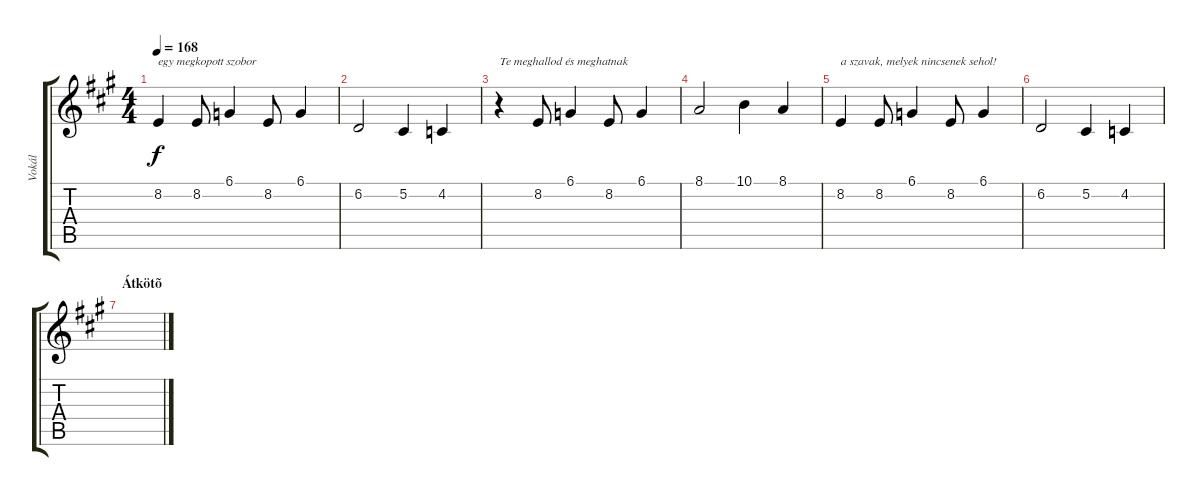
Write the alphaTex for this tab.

\track ("Vokál" "Vokál") {instrument violin}
\staff {score tabs}
\tuning (Db4 Ab3 E3 B2 Gb2 Db2) {hide}
\ts (4 4)
\tempo 168
\clef g2
\ks f#minor
8.2.4{txt "egy megkopott szobor" dy f} 8.2.8 6.1.4 8.2.8 6.1.4 |
6.2.2 5.2.4 4.2.4 |
r.4{txt "Te meghallod és meghatnak"} 8.2.8 6.1.4 8.2.8 6.1.4 |
8.1.2 10.1.4 8.1.4 |
8.2.4{txt "a szavak, melyek nincsenek sehol!"} 8.2.8 6.1.4 8.2.8 6.1.4 |
6.2.2 5.2.4 4.2.4 |
\section ("" "Átkötõ")
